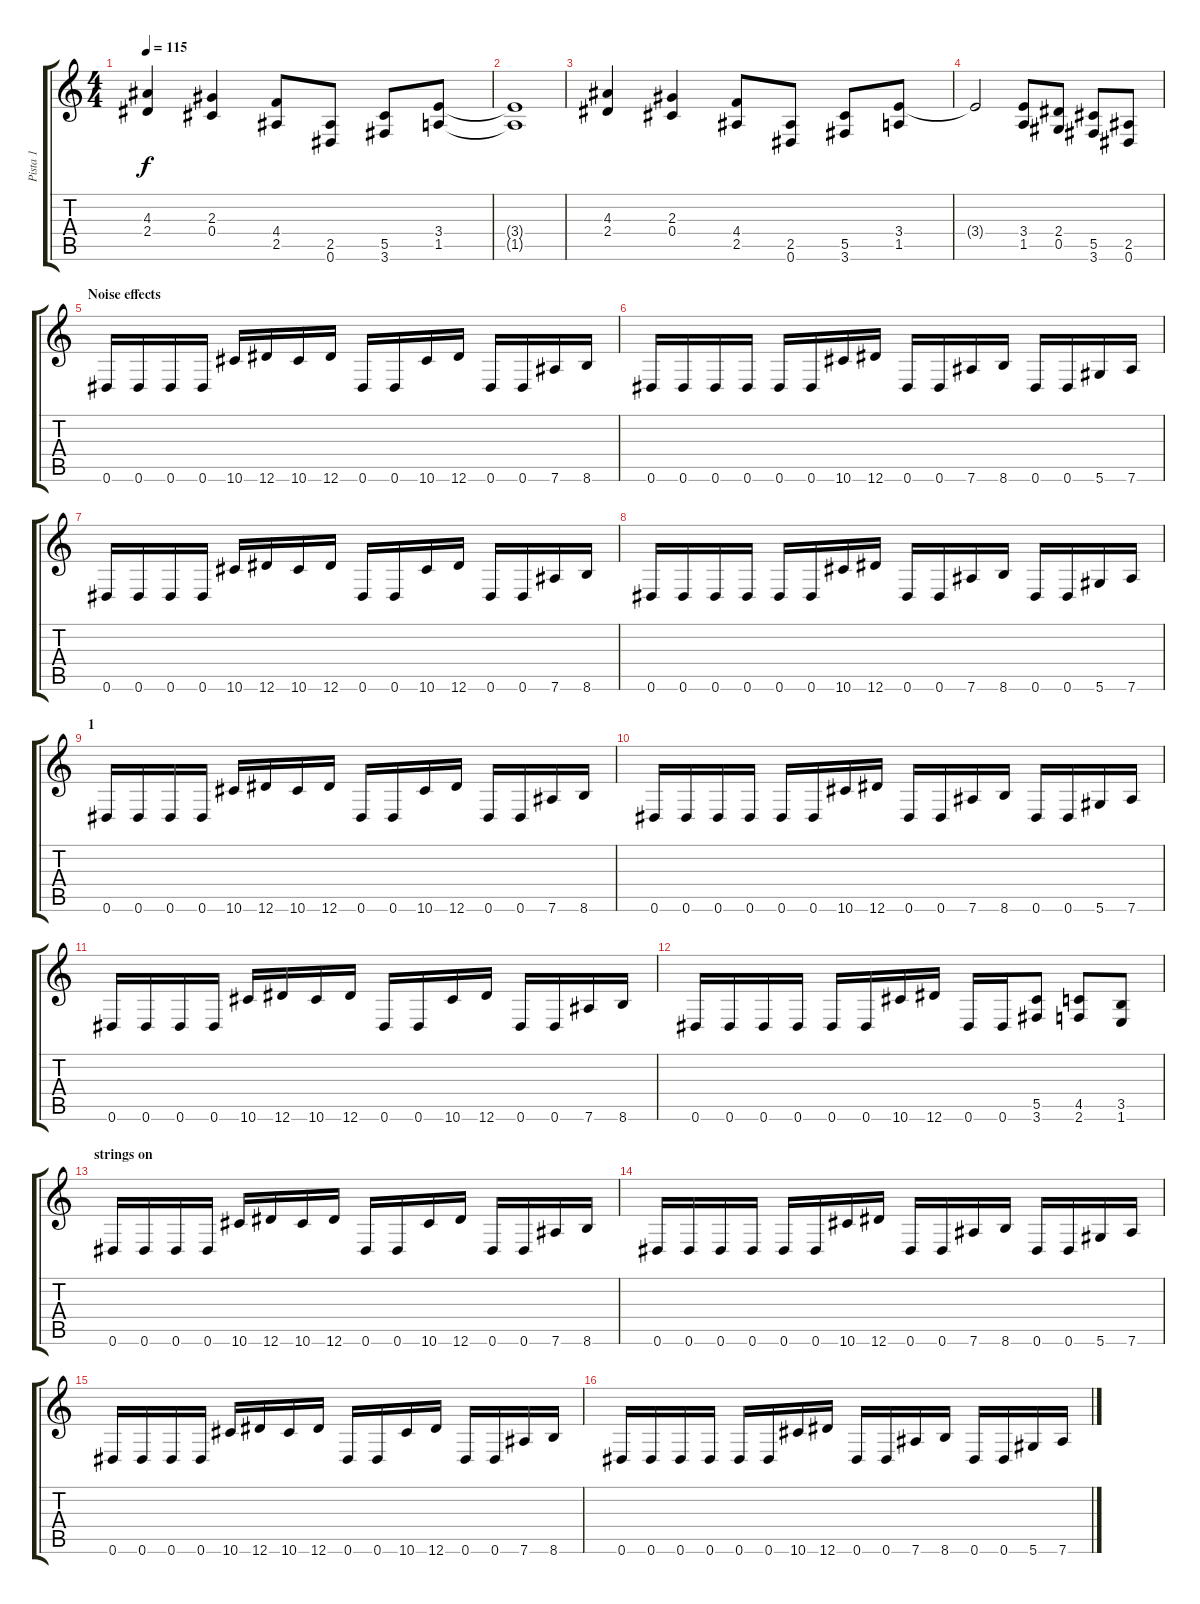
\track ("Pista 1" "Pista 1") {instrument overdrivenguitar}
\staff {score tabs}
\tuning (Eb4 Bb3 Gb3 Db3 Ab2 Eb2) {hide}
\ts (4 4)
\tempo 115
\clef g2
\ks c
(4.3 2.4).4{dy f} (2.3 0.4).4 (4.4 2.5).8 (2.5 0.6).8 (5.5 3.6).8 (3.4 1.5).8 |
(3.4{t} 1.5{t}).1 |
(4.3 2.4).4 (2.3 0.4).4 (4.4 2.5).8 (2.5 0.6).8 (5.5 3.6).8 (3.4 1.5).8 |
3.4{t}.2 (3.4 1.5).8 (2.4 0.5).8 (5.5 3.6).8 (2.5 0.6).8 |
\section ("" "Noise effects")
0.6.16{volume 9} 0.6.16 0.6.16 0.6.16 10.6.16 12.6.16 10.6.16 12.6.16 0.6.16 0.6.16 10.6.16 12.6.16 0.6.16 0.6.16 7.6.16 8.6.16 |
0.6.16 0.6.16 0.6.16 0.6.16 0.6.16 0.6.16 10.6.16 12.6.16 0.6.16 0.6.16 7.6.16 8.6.16 0.6.16 0.6.16 5.6.16 7.6.16 |
0.6.16 0.6.16 0.6.16 0.6.16 10.6.16 12.6.16 10.6.16 12.6.16 0.6.16 0.6.16 10.6.16 12.6.16 0.6.16 0.6.16 7.6.16 8.6.16 |
0.6.16 0.6.16 0.6.16 0.6.16 0.6.16 0.6.16 10.6.16 12.6.16 0.6.16 0.6.16 7.6.16 8.6.16 0.6.16 0.6.16 5.6.16 7.6.16 |
\section ("" "1")
0.6.16{volume 13} 0.6.16 0.6.16 0.6.16 10.6.16 12.6.16 10.6.16 12.6.16 0.6.16 0.6.16 10.6.16 12.6.16 0.6.16 0.6.16 7.6.16 8.6.16 |
0.6.16 0.6.16 0.6.16 0.6.16 0.6.16 0.6.16 10.6.16 12.6.16 0.6.16 0.6.16 7.6.16 8.6.16 0.6.16 0.6.16 5.6.16 7.6.16 |
0.6.16 0.6.16 0.6.16 0.6.16 10.6.16 12.6.16 10.6.16 12.6.16 0.6.16 0.6.16 10.6.16 12.6.16 0.6.16 0.6.16 7.6.16 8.6.16 |
0.6.16 0.6.16 0.6.16 0.6.16 0.6.16 0.6.16 10.6.16 12.6.16 0.6.16 0.6.16 (5.5 3.6).8 (4.5 2.6).8 (3.5 1.6).8 |
\section ("" "strings on")
0.6.16 0.6.16 0.6.16 0.6.16 10.6.16 12.6.16 10.6.16 12.6.16 0.6.16 0.6.16 10.6.16 12.6.16 0.6.16 0.6.16 7.6.16 8.6.16 |
0.6.16 0.6.16 0.6.16 0.6.16 0.6.16 0.6.16 10.6.16 12.6.16 0.6.16 0.6.16 7.6.16 8.6.16 0.6.16 0.6.16 5.6.16 7.6.16 |
0.6.16 0.6.16 0.6.16 0.6.16 10.6.16 12.6.16 10.6.16 12.6.16 0.6.16 0.6.16 10.6.16 12.6.16 0.6.16 0.6.16 7.6.16 8.6.16 |
0.6.16 0.6.16 0.6.16 0.6.16 0.6.16 0.6.16 10.6.16 12.6.16 0.6.16 0.6.16 7.6.16 8.6.16 0.6.16 0.6.16 5.6.16 7.6.16
